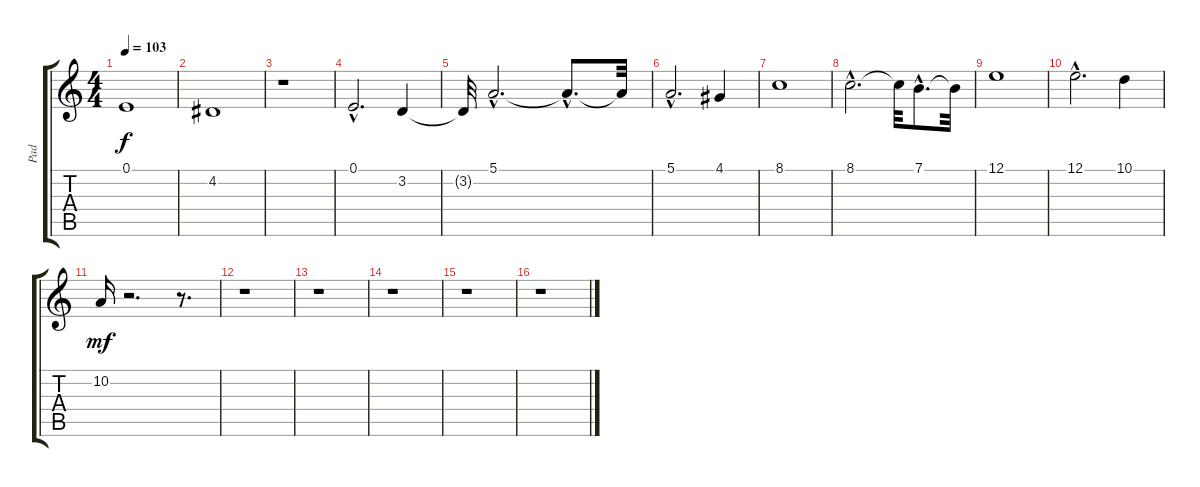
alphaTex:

\track ("Pad" "Pad") {instrument pad1newage}
\staff {score tabs}
\tuning (E4 B3 G3 D3 A2 E2) {hide}
\ts (4 4)
\tempo 103
\clef g2
\ks c
0.1.1{dy f} |
4.2.1 |
r.1 |
0.1{hac}.2{d} 3.2.4 |
3.2{t}.32 5.1{hac}.2{d} 5.1{hac t}.8{d} 5.1{t}.32 |
5.1{hac}.2{d} 4.1.4 |
8.1.1 |
8.1{hac}.2{d} 8.1{t}.32 7.1{hac}.8{d} 7.1{t}.32 |
12.1.1 |
12.1{hac}.2{d} 10.1.4 |
10.2.16{dy mf} r.2{d} r.8{d} |
r.1 |
r.1 |
r.1 |
r.1 |
r.1
